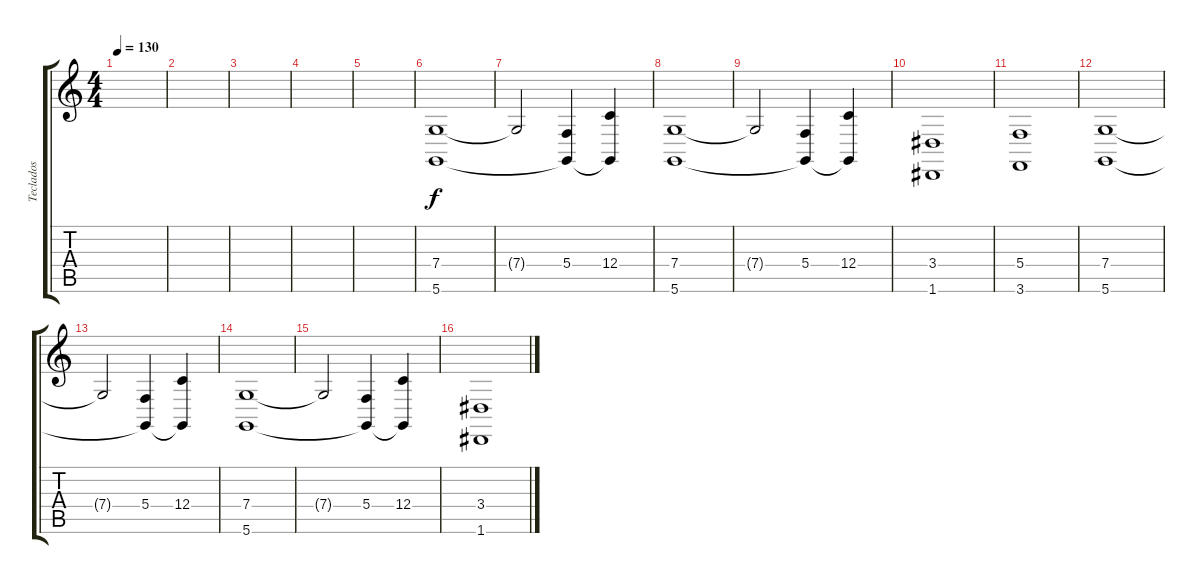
\track ("Teclados" "Teclados") {instrument choiraahs}
\staff {score tabs}
\tuning (D4 A3 F3 C3 G2 D2) {hide}
\ts (4 4)
\tempo 130
\clef g2
\ks c
|
|
|
|
|
(7.4 5.6).1 |
7.4{t}.2 (5.4 5.6{t}).4 (12.4 5.6{t}).4 |
(7.4 5.6).1 |
7.4{t}.2 (5.4 5.6{t}).4 (12.4 5.6{t}).4 |
(3.4 1.6).1 |
(5.4 3.6).1 |
(7.4 5.6).1 |
7.4{t}.2 (5.4 5.6{t}).4 (12.4 5.6{t}).4 |
(7.4 5.6).1 |
7.4{t}.2 (5.4 5.6{t}).4 (12.4 5.6{t}).4 |
(3.4 1.6).1
